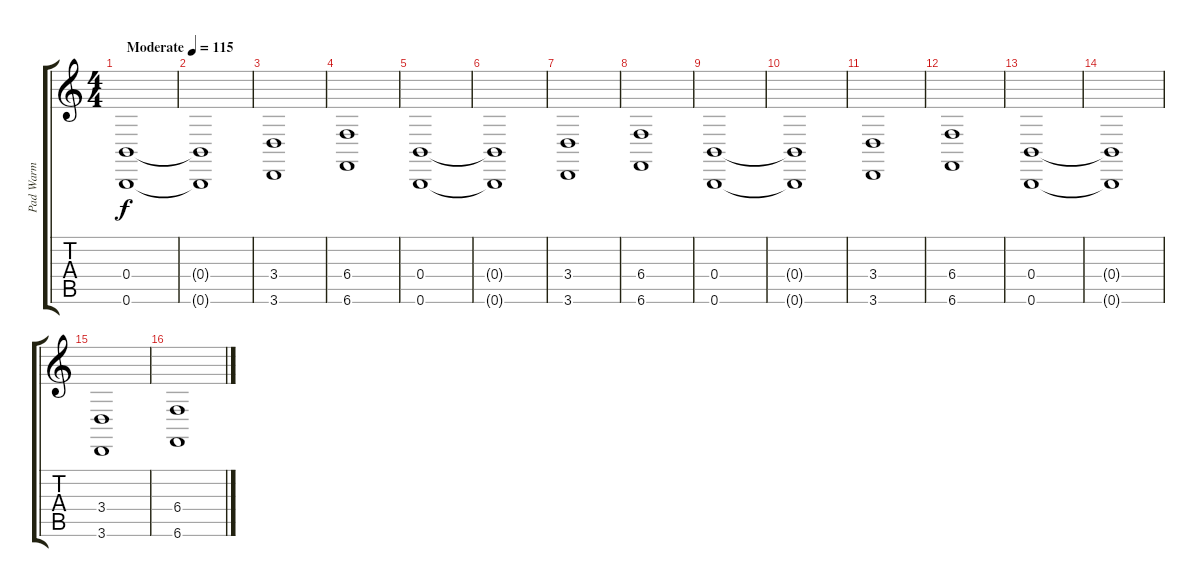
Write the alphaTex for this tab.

\track ("Pad Warm" "Pad Warm") {instrument pad2warm}
\staff {score tabs}
\tuning (Db4 Ab3 E3 B2 Gb2 B1) {hide}
\ts (4 4)
\tempo (115 "Moderate")
\clef g2
\ks c
(0.4 0.6).1{dy f instrument pad2warm} |
(0.4{t} 0.6{t}).1 |
(3.4 3.6).1 |
(6.4 6.6).1 |
(0.4 0.6).1 |
(0.4{t} 0.6{t}).1 |
(3.4 3.6).1 |
(6.4 6.6).1 |
(0.4 0.6).1 |
(0.4{t} 0.6{t}).1 |
(3.4 3.6).1 |
(6.4 6.6).1 |
(0.4 0.6).1 |
(0.4{t} 0.6{t}).1 |
(3.4 3.6).1 |
(6.4 6.6).1
